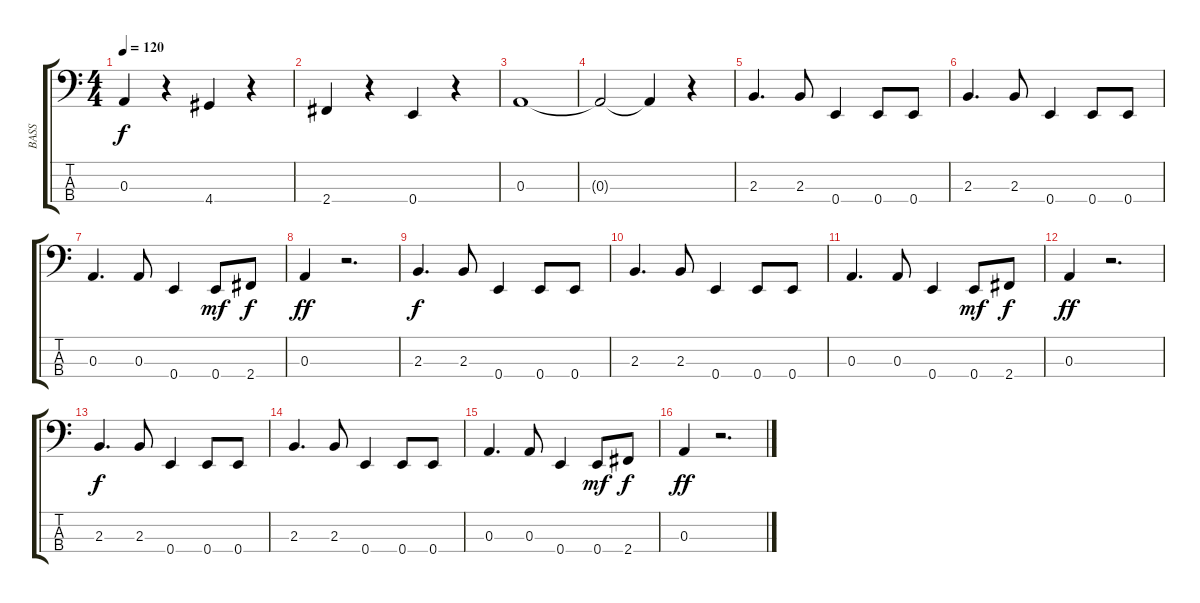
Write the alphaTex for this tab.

\track ("BASS                " "BASS      ") {instrument electricbassfinger}
\staff {score tabs}
\tuning (G2 D2 A1 E1) {hide}
\ts (4 4)
\tempo 120
\clef f4
\ks c
0.3.4{dy f} r.4 4.4.4 r.4 |
2.4.4 r.4 0.4.4 r.4 |
0.3.1 |
0.3{t}.2 0.3{t}.4 r.4 |
2.3.4{d instrument electricbassfinger} 2.3.8 0.4.4 0.4.8 0.4.8 |
2.3.4{d} 2.3.8 0.4.4 0.4.8 0.4.8 |
0.3.4{d} 0.3.8 0.4.4 0.4.8{dy mf} 2.4.8{dy f} |
0.3.4{dy ff} r.2{d} |
2.3.4{d dy f} 2.3.8 0.4.4 0.4.8 0.4.8 |
2.3.4{d} 2.3.8 0.4.4 0.4.8 0.4.8 |
0.3.4{d} 0.3.8 0.4.4 0.4.8{dy mf} 2.4.8{dy f} |
0.3.4{dy ff} r.2{d} |
2.3.4{d dy f instrument electricbassfinger} 2.3.8 0.4.4 0.4.8 0.4.8 |
2.3.4{d} 2.3.8 0.4.4 0.4.8 0.4.8 |
0.3.4{d} 0.3.8 0.4.4 0.4.8{dy mf} 2.4.8{dy f} |
0.3.4{dy ff} r.2{d}
